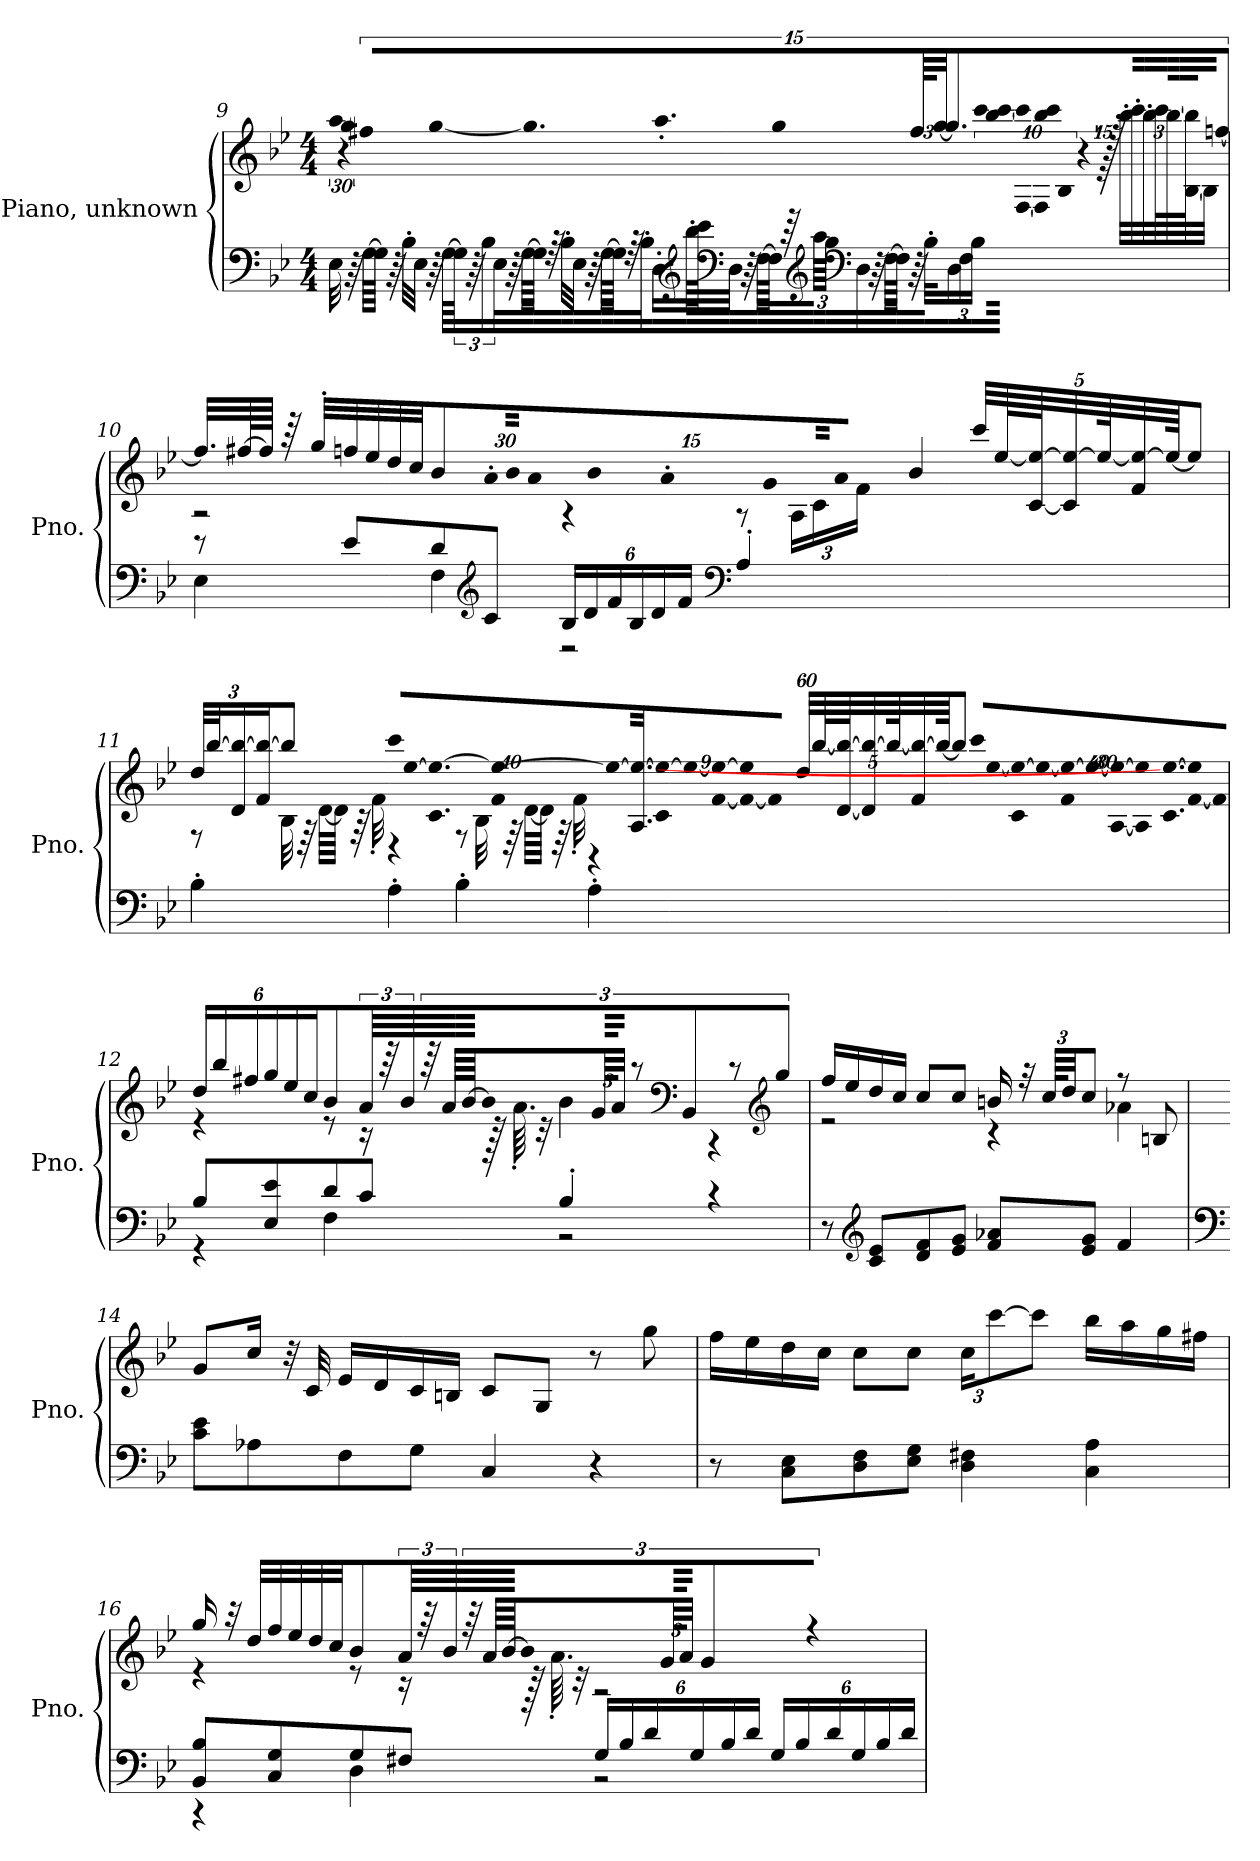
**kern	**kern
*part1	*part1
*staff2	*staff1
*I"Piano, unknown	*
*I'Pno.	*
!!LO:PB:g=z
*clefF4	*clefG2
*k[b-e-]	*k[b-e-]
*M4/4	*M4/4
=9	=9
!	!LO:N:vis=256
32E-\	1920%17aa\
!	!LO:N:vis=128
.	1920%17r
!	!LO:N:vis=64
.	960%17gg\
64r	.
.	1920ryy
!	!LO:N:vis=256
.	1920%17ff#X/KLLLL
!	!LO:N:vis=64
.	[960%17gg/JJJ
[64G\LLLL	.
64G\JJJJ]	8.gg/]
64r	.
32B-'\LLL	.
32E-\JJJ	.
64r	.
[64G\LLLL	.
96G\JJJJ]	.
96r	.
24B-\	.
32E-\	64.aa'/LLL
.	128gg/K
*	*Xbrackettup
64r	96ff#/J
.	[48gg/JJ
[64G\LLLL	.
64G\JJJJ]	8.gg/]
64r	.
32B-'\LLL	.
32E-\JJJ	.
64r	.
[64G\LLLL	.
64G\JJJJ]	.
64r	.
32B-'\	.
*	*brackettup
!	!LO:N:vis=64
16.D'\LL	640%9ccc/LLL
!	!LO:N:vis=64
.	640%9bb-/
!	!LO:N:vis=64
.	[640%9ccc/
!	!LO:N:vis=64
.	[640%9F/ 640%9ccc/]
!	!LO:N:vis=64
.	640%9F/] 640%9bb-/
!	!LO:N:vis=64
.	640%9ccc/J
!	!LO:N:vis=32
.	1920%53B-/JJJ
*clefG2	*
64bb-'\LL	.
64ccc\J	.
.	384%5r
*clefF4	*
32D\JJJ	960r
*	*Xbrackettup
.	48bb-'\LLL
.	48ccc'\
64r	.
.	48bb-'\
[64F\LLLL	.
64F\JJJJ]	.
.	96ccc\L
.	[96bb-\
64r	.
.	[96B-\ 96bb-\]J
*clefG2	*
*Xbrackettup	*
96aa\KLLL	.
.	32B-\JJJ]
48gg\JJJ	.
*clefF4	*
32D\	.
.	[4ffn\
64r	.
[64F\LLLL	.
64F\JJJJ]	.
64r	.
32B-'\KLL	.
24D\	.
24F\	.
24B-\JJ	.
960ryy	.
!!LO:LB:g=z
=10	=10
*^	*^
8r	4E-\	32.ff/LLL]	2r
.	.	[64ff#X/L	.
.	.	64ff#/JJJJ]	.
.	.	64r	.
.	.	32gg'/LLL	.
8e-/L	.	32ffn/	.
.	.	32ee-/	.
.	.	32dd/	.
.	.	32cc/JJ	.
8d/	4F\	8b-/	.
*clefG2	*	*	*
!	!	!LO:N:vis=64	!
8c/J	.	960%17a'/LLL	.
!	!	!LO:N:vis=64	!
.	.	960%17b-/	.
.	.	1920ryy	.
!	!	!LO:N:vis=64	!
.	.	960%17a/	.
!	!	!LO:N:vis=64	!
.	.	960%17b-/	.
!	!	!LO:N:vis=64	!
.	.	960%17a'/	.
!	!	!LO:N:vis=64	!
.	.	960%17g/	.
.	.	1920ryy	.
!	!	!LO:N:vis=64	!
.	.	960%17a/JJJJ	.
24B-/LL	2r	4b-/	4r
24d/	.	.	.
24f/	.	.	.
24B-/	.	.	.
24d/	.	.	.
24f/JJ	.	.	.
*clefF4	*	*	*
4A'/	.	40ccc/LLL	8r
.	.	[80ee-/L	.
.	.	[80c/ 80ee-/_J	.
.	.	40c/] 40ee-/_	.
.	.	80ee-/K_	.
.	.	40f/ 40ee-/_	.
.	.	80ee-/JJK_	.
.	.	8ee-/J]	24A\LL
.	.	.	24c\
.	.	.	24f\JJ
*v	*v	*	*
!!LO:LB:g=z	!!
=11	=11	=11
4B-'\	48dd/LLL	8r
.	[48bb-/J	.
.	24d/ 24bb-/_	.
.	24f/ 24bb-/_J	.
.	8bb-/J]	32B-\
.	.	64r
.	.	[64d\LLLL
.	.	64d\JJJJ]
.	.	64r
.	.	32f'\
!	!LO:N:vis=32	!
4A'\	1920%53ccc/LLL	4r
!	!LO:N:vis=64	!
.	[640%9ee-/K	.
.	36.c/ 36.ee-/_	.
!	!LO:N:vis=32	!
.	1920%53f/ 1920%53ee-/_	.
!	!LO:N:vis=64	!
.	640%9ee-/K_	.
.	36.A/ 36.ee-/_	.
!	!LO:N:vis=32	!
.	1920%53c/ 1920%53ee-/_	.
!	!LO:N:vis=64	!
.	640%9ee-/L_	.
!	!LO:N:vis=64	!
.	[640%9f/ 640%9ee-/_	.
!	!LO:N:vis=64	!
.	640%9f/_ 640%9ee-/]	.
!	!LO:N:vis=64	!
.	640%9f/JJJJ]	.
4B-'\	.	8r
.	40dd/LLL	.
.	[80bb-/L	.
.	[80d/ 80bb-/_J	.
.	40d/] 40bb-/_	.
.	80bb-/K_	.
.	40f/ 40bb-/_	.
.	80bb-/JJK_	.
.	.	32B-\
.	8bb-/J]	.
.	.	64r
.	.	[64d\LLLL
.	.	64d\JJJJ]
.	.	64r
.	.	32f'\
4A'\	.	4r
!	!LO:N:vis=32	!
.	640%23ccc/LLL	.
!	!LO:N:vis=64	!
.	[960%17ee-/L	.
!	!LO:N:vis=64	!
.	960%17c/ 960%17ee-/_	.
!	!LO:N:vis=64	!
.	960%17ee-/_	.
!	!LO:N:vis=64	!
.	960%17f/ 960%17ee-/_	.
!	!LO:N:vis=64	!
.	960%17ee-/_	.
!	!LO:N:vis=64	!
.	[960%17A/ 960%17ee-/_	.
!	!LO:N:vis=64	!
.	960%17A/] 960%17ee-/_J	.
.	1920ryy	.
!	!LO:N:vis=32.	!
.	1920%103c/ 1920%103ee-/_	.
!	!LO:N:vis=64	!
.	[960%17f/ 960%17ee-/]L	.
!	!LO:N:vis=64	!
.	960%17f/JJJJ]	.
!!LO:LB:g=z	!!
=12	=12	=12
*^	*	*
8B-/L	4r	24dd/LL	4r
.	.	24bb-/	.
.	.	24ff#X/	.
8E-/ 8e-/	.	24gg/	.
.	.	24ee-/	.
.	.	24cc/J	.
8d/	4F\	8b-/	8r
*	*	*brackettup	*
8c/J	.	96a/Jkkk	16r
.	.	96r	.
.	.	96b-/	.
.	.	96r	.
.	.	96a/LLLL	.
.	.	[96b-/J	.
.	.	32b-/]	128r
.	.	.	64.a'\
*	*	*Xbrackettup	*
.	.	96g/K	32r
.	.	48a/JJJ	.
4B-'/	2r	8r	4b-\
*	*	*clefF4	*
.	.	8BB-/	.
4r	.	8r	4r
*	*	*clefG2	*
.	.	8gg/	.
*v	*v	*	*
=13	=13	=13
8r	16ff/LL	2r
.	16ee-/	.
*clefG2	*	*
8c/ 8e-/L	16dd/	.
.	16cc/JJ	.
8d/ 8f/	8cc/L	.
8e-/ 8g/J	8cc/J	.
8f/ 8a-X/L	16bn/	4r
.	32r	.
.	96cc/KLLL	.
.	48dd/JJ	.
8e-/ 8g/J	8cc/J	.
4f/	8r	4a-X\
.	8Bn/	.
*	*v	*v
!!LO:LB:g=z
=14	=14
*clefF4	*
8c\ 8e-\L	8g/L
8A-X\	16cc/Jk
.	32r
.	32c/
8F\	16e-/LL
.	16d/
8G\J	16c/
.	16Bn/JJ
4C/	8c/L
.	8G/J
4r	8r
.	8gg\
=15	=15
8r	16ff\LL
.	16ee-\
8C\ 8E-\L	16dd\
.	16cc\JJ
8D\ 8F\	8cc\L
8E-\ 8G\J	8cc\J
4D\ 4F#X\	24cc\KL
.	[12ccc\
.	8ccc\J]
4C\ 4A\	16bb-\LL
.	16aa\
.	16gg\
.	16ff#X\JJ
!!LO:LB:g=z
=16	=16
*^	*^
8BB-/ 8B-/L	4r	16gg/	4r
.	.	32r	.
.	.	32dd/LLL	.
8C/ 8G/	.	32ff/	.
.	.	32ee-/	.
.	.	32dd/	.
.	.	32cc/JJ	.
8G/	4D\	8b-/	8r
*	*	*brackettup	*
8F#X/J	.	96a/Jkkk	16r
.	.	96r	.
.	.	96b-/	.
.	.	96r	.
.	.	96a/LLLL	.
.	.	[96b-/J	.
.	.	32b-/]	128r
.	.	.	64.a'\
*	*	*Xbrackettup	*
.	.	96g/K	32r
.	.	48a/JJJ	.
24G/LL	2r	4g/	2r
24B-/	.	.	.
24d/	.	.	.
24G/	.	.	.
24B-/	.	.	.
24d/JJ	.	.	.
24G/LL	.	4r	.
24B-/	.	.	.
24d/	.	.	.
24G/	.	.	.
24B-/	.	.	.
24d/JJ	.	.	.
*v	*v	*	*
*	*v	*v
=	=
*-	*-
